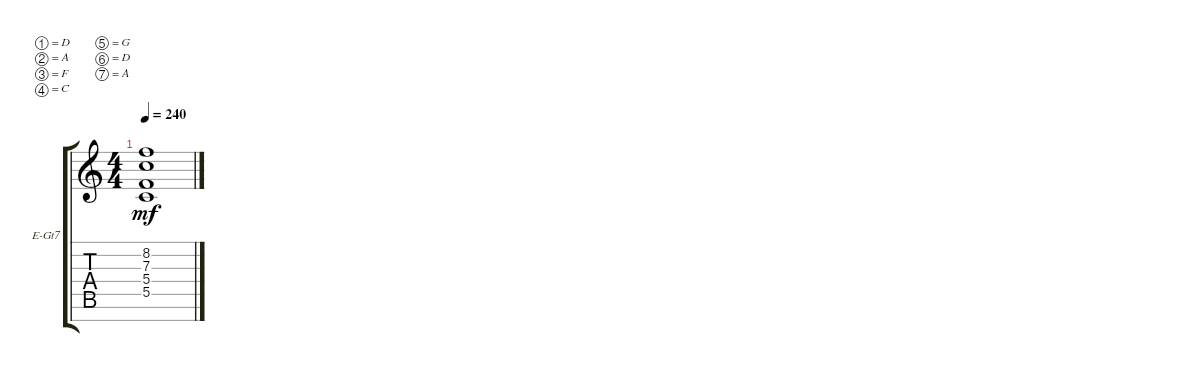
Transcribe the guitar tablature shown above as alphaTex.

\defaultSystemsLayout 4
\bracketExtendMode groupsimilarinstruments
\firstSystemTrackNameOrientation horizontal
\otherSystemsTrackNameOrientation horizontal
\track ("Electric Guitar" "E-Gt7") {instrument distortionguitar}
\staff {score tabs}
\tuning (D4 A3 F3 C3 G2 D2 A1)
\ts (4 4)
\tempo 240
\clef g2
\scale
0.333333
\ks c
(5.4 7.3 8.2 5.5).1{dy mf} |
\scale
0.333333 |
\scale
0.333333 |
\scale
0.333333 |
\scale
0.333333 |
\scale
0.333333 |
\scale
0.333333 |
\scale
0.333333 |
\scale
0.333333 |
\scale
0.333333 |
\scale
0.333333 |
\scale
0.333333 |
\scale
0.333333 |
\scale
0.333333 |
\scale
0.333333 |
\scale
0.333333
